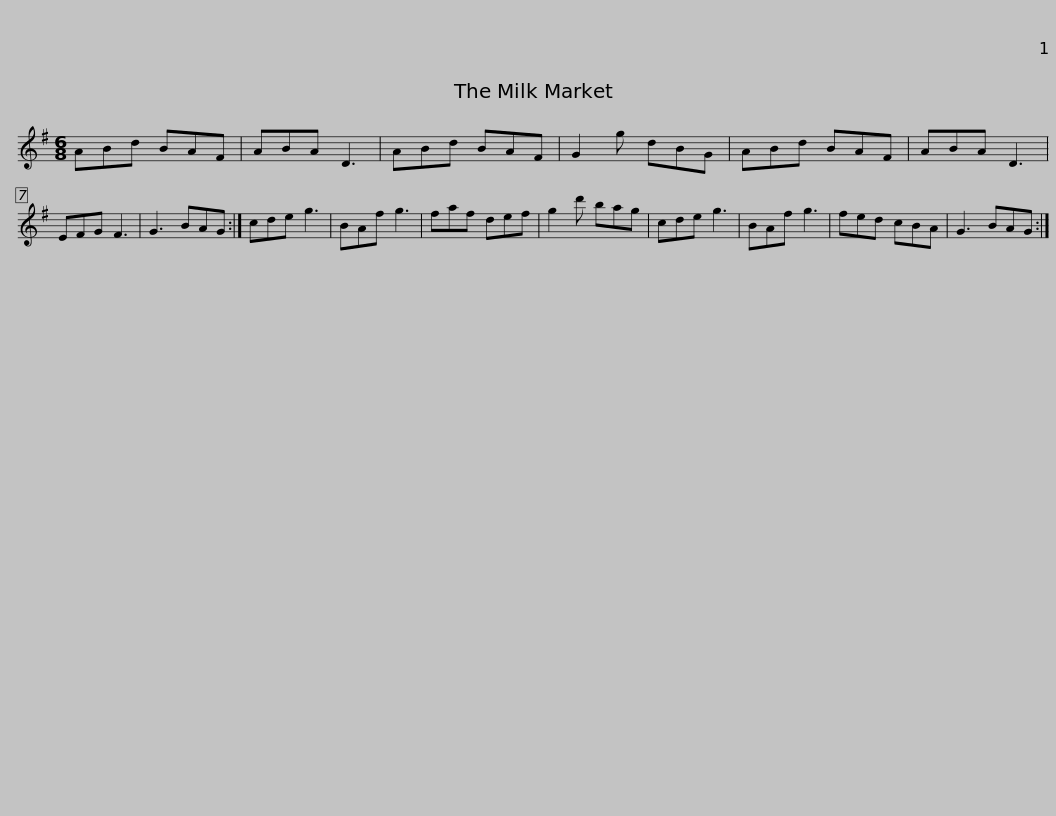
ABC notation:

X:1
L:1/8
M:6/8
I:linebreak $
K:G
V:1 treble
V:1
 ABd BAF | ABA D3 | ABd BAF | G2 g dBG | ABd BAF | %5
 ABA D3 | EFG F3 | G3 BAG :|$ cde g3 | BAf g3 | %10
 faf def | g2 d' bag | cde g3 | BAf g3 | fed cBA | %15
 G3 BAG :| %16
